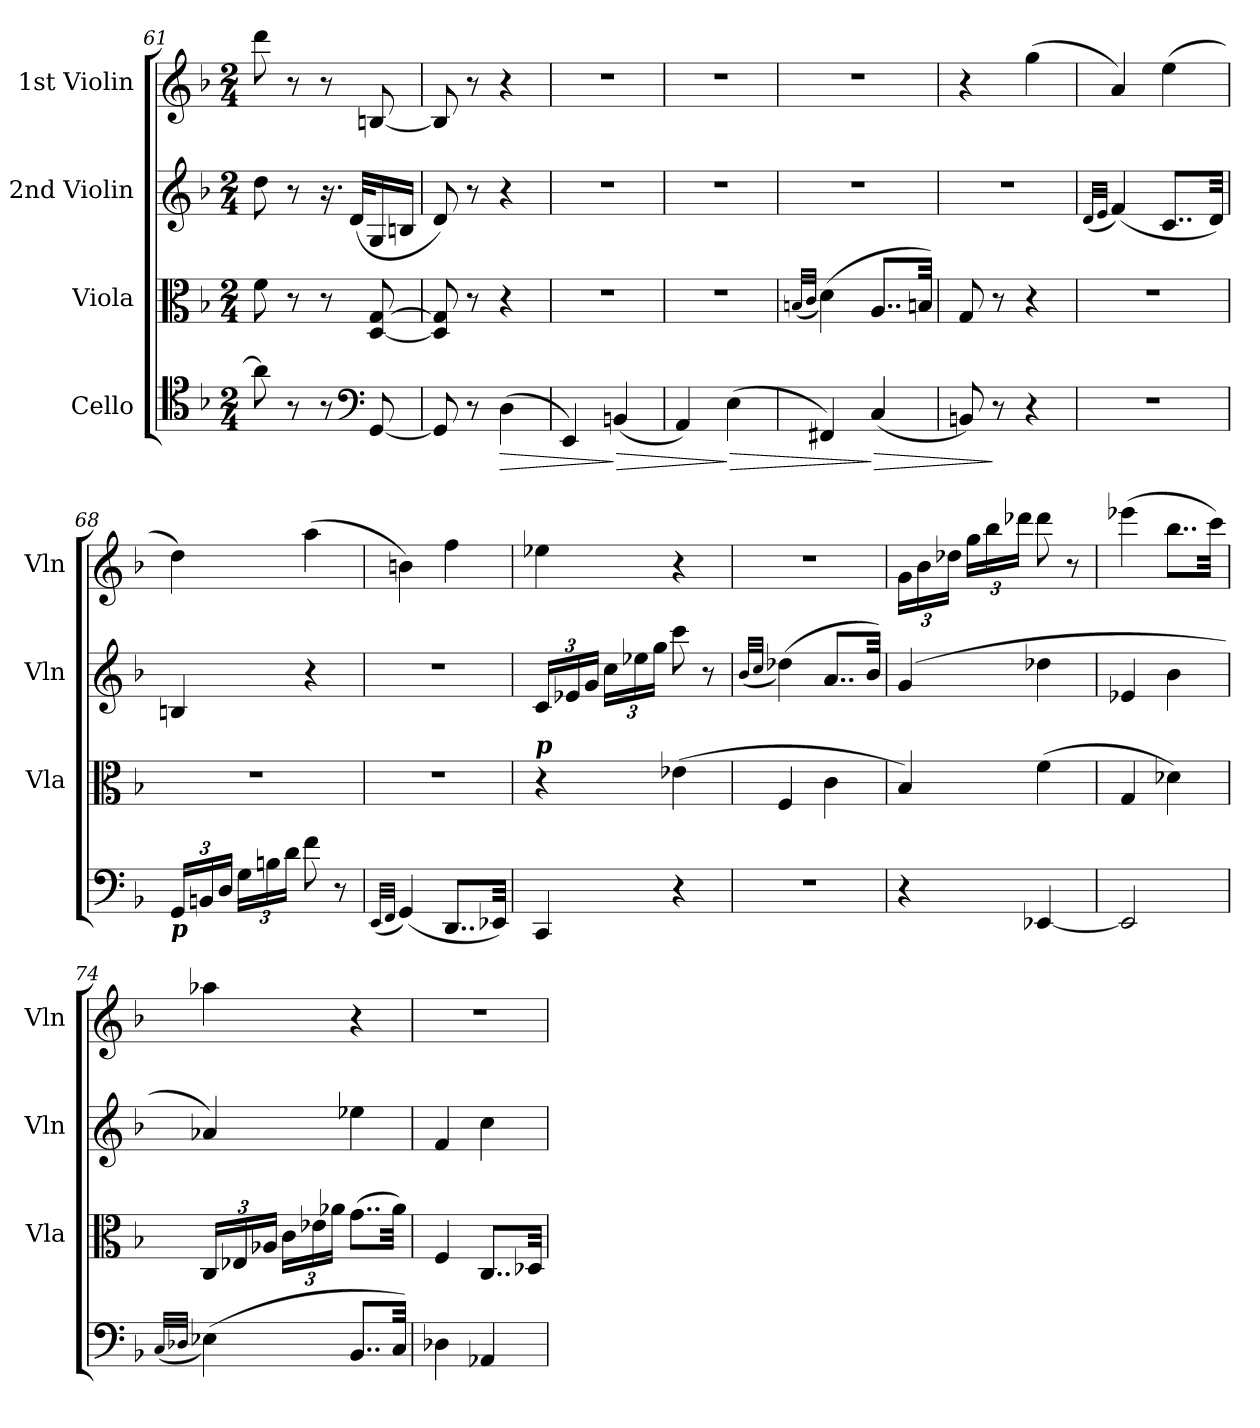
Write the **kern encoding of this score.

**kern	**dynam	**kern	**kern	**kern
*part4	*part4	*part3	*part2	*part1
*staff4	*staff4	*staff3	*staff2	*staff1
*I"Cello	*	*I"Viola	*I"2nd Violin	*I"1st Violin
*	*	*I'Vla	*I'Vln	*I'Vln
*clefC4	*	*clefC3	*clefG2	*clefG2
*k[b-]	*	*k[b-]	*k[b-]	*k[b-]
*F:	*	*F:	*F:	*F:
*M2/4	*	*M2/4	*M2/4	*M2/4
=61	=61	=61	=61	=61
8a]	.	8f	8dd	8ddd
8r	.	8r	8r	8r
8r	.	8r	16.r	8r
.	.	.	(32dKLL	.
*clefF4	*	*	*	*
[8GG	.	[8D [8G	16G	[8Bn
.	.	.	16BnJJ	.
=62	=62	=62	=62	=62
8GG]	.	8D] 8G]	8d)	8B]
8r	.	8r	8r	8r
!	!LO:HP:b	!	!	!
(4D	>	4r	4r	4r
=63	=63	=63	=63	=63
4EE)	.	2r	2r	2r
!	!LO:HP:n=1:b	!	!	!
(4BBn	] >	.	.	.
=64	=64	=64	=64	=64
4AA)	.	2r	2r	2r
!	!LO:HP:n=1:b	!	!	!
(4E	] >	.	.	.
=65	=65	=65	=65	=65
.	.	(32qqBn/LLL	.	.
.	.	32qqc/JJJ	.	.
4FF#X)	.	(4d)	2r	2r
!	!LO:HP:n=1:b	!	!	!
(4C	] >	8..AL	.	.
.	.	32BnJkk)	.	.
=66	=66	=66	=66	=66
8BBn)	.	8G	2r	4r
8r	]	8r	.	.
4r	.	4r	.	(4gg
=67	=67	=67	=67	=67
.	.	.	(32qqd/LLL	.
.	.	.	32qqe/JJJ	.
2r	.	2r	(4f)	4a)
.	.	.	8..cL	(4ee
.	.	.	32dJkk)	.
=68	=68	=68	=68	=68
!LO:TX:b:Bi:t=p	!	!	!	!
24GGLL	.	2r	4Bn	4dd)
24BBn	.	.	.	.
24DJJ	.	.	.	.
24GLL	.	.	.	.
24Bn	.	.	.	.
24dJJ	.	.	.	.
8f	.	.	4r	(4aa
8r	.	.	.	.
=69	=69	=69	=69	=69
(32qqEE/LLL	.	.	.	.
32qqFF/JJJ	.	.	.	.
(4GG)	.	2r	2r	4bn)
8..DDL	.	.	.	4ff
32EE-XJkk)	.	.	.	.
=70	=70	=70	=70	=70
!	!	!LO:TX:a:Bi:t=p	!	!
4CC	.	4r	24cLL	4ee-X
.	.	.	24e-X	.
.	.	.	24gJJ	.
.	.	.	24ccLL	.
.	.	.	24ee-X	.
.	.	.	24ggJJ	.
4r	.	(4e-X	8ccc	4r
.	.	.	8r	.
=71	=71	=71	=71	=71
.	.	.	(32qqb-/LLL	.
.	.	.	32qqcc/JJJ	.
2r	.	4F	(4dd-X)	2r
.	.	4c	8..aL	.
.	.	.	32b-Jkk)	.
=72	=72	=72	=72	=72
4r	.	4B-)	(4g	24gLL
.	.	.	.	24b-
.	.	.	.	24dd-XJJ
.	.	.	.	24ggLL
.	.	.	.	24bb-
.	.	.	.	24ddd-XJJ
[4EE-X	.	(4f	4dd-X	8ddd-
.	.	.	.	8r
=73	=73	=73	=73	=73
2EE-]	.	4G	4e-X	(4eee-X
.	.	4d-X)	4b-	8..bb-L
.	.	.	.	32cccJkk)
=74	=74	=74	=74	=74
(32qqC/LLL	.	.	.	.
32qqD-X/JJJ	.	.	.	.
(4E-X)	.	24CLL	4a-X)	4aa-X
.	.	24E-X	.	.
.	.	24A-XJJ	.	.
.	.	24cLL	.	.
.	.	24e-X	.	.
.	.	24a-XJJ	.	.
8..BB-L	.	(8..gL	4ee-X	4r
32CJkk)	.	32a-Jkk)	.	.
=75	=75	=75	=75	=75
4D-X	.	4F	4f	2r
4AA-X	.	8..CL	4cc	.
.	.	32D-XJkk	.	.
=	=	=	=	=
*-	*-	*-	*-	*-
